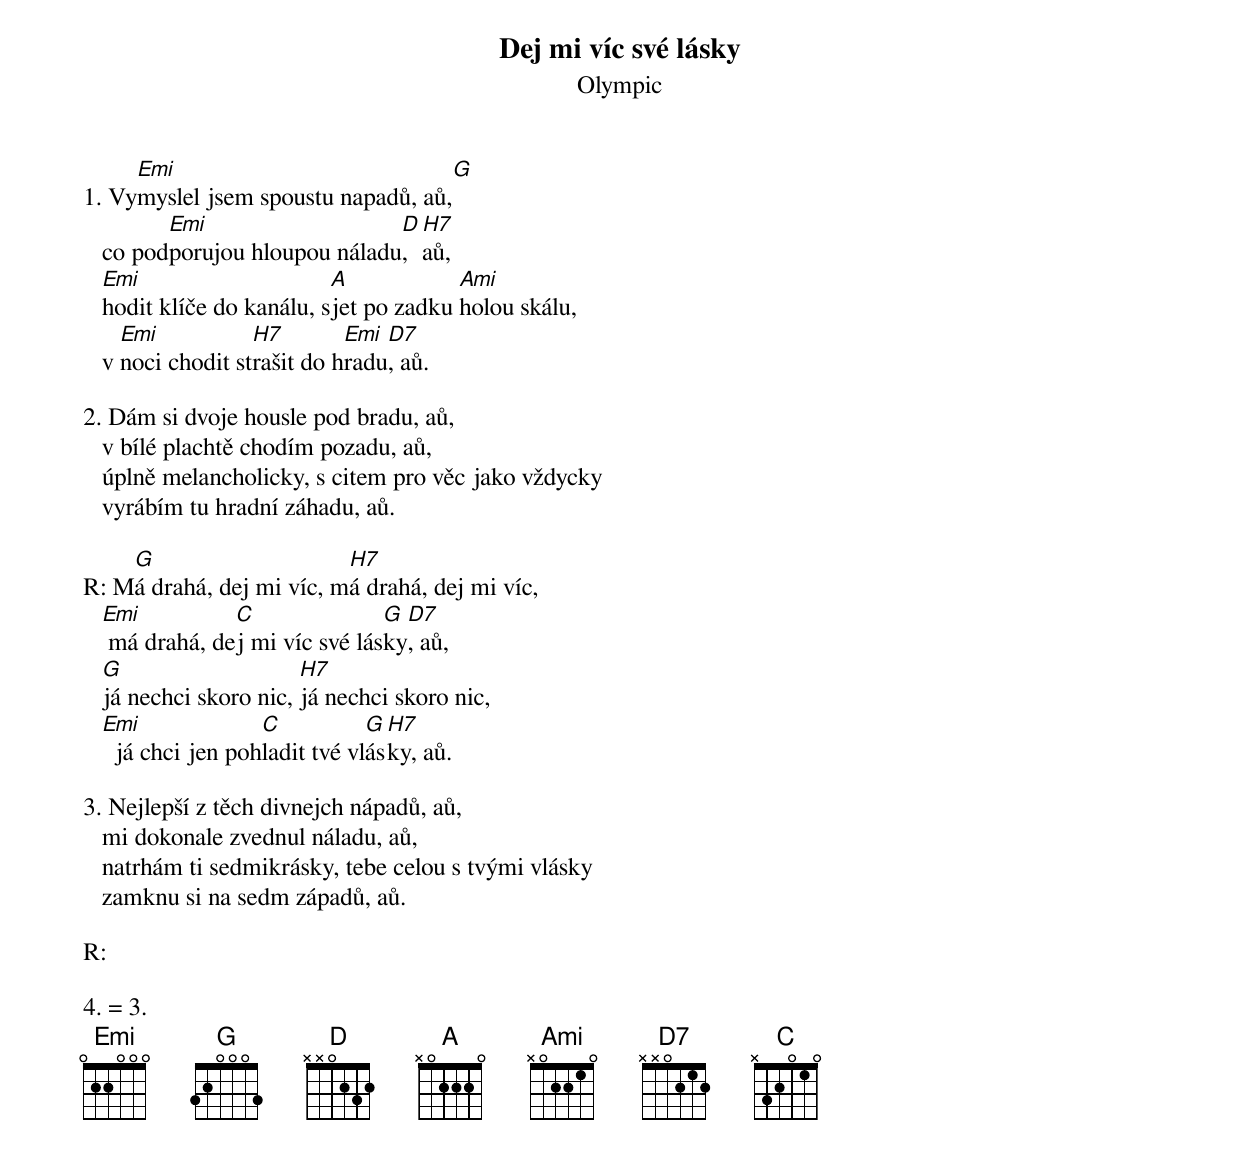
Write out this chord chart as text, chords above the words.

     Dej mi víc své lásky
              Olympic

     Emi                            G
1. Vymyslel jsem spoustu napadů, aů,
         Emi                   D H7
   co podporujou hloupou náladu, aů,
   Emi                     A            Ami
   hodit klíče do kanálu, sjet po zadku holou skálu,
     Emi           H7        Emi D7
   v noci chodit strašit do hradu, aů.

2. Dám si dvoje housle pod bradu, aů,
   v bílé plachtě chodím pozadu, aů,
   úplně melancholicky, s citem pro věc jako vždycky
   vyrábím tu hradní záhadu, aů.

    G                     H7
R: Má drahá, dej mi víc, má drahá, dej mi víc,
   Emi          C               G D7
    má drahá, dej mi víc své lásky, aů,
   G                    H7
   já nechci skoro nic, já nechci skoro nic,
   Emi              C           G H7
     já chci jen pohladit tvé vlásky, aů.

3. Nejlepší z těch divnejch nápadů, aů,
   mi dokonale zvednul náladu, aů,
   natrhám ti sedmikrásky, tebe celou s tvými vlásky
   zamknu si na sedm západů, aů.

R:

4. = 3.
